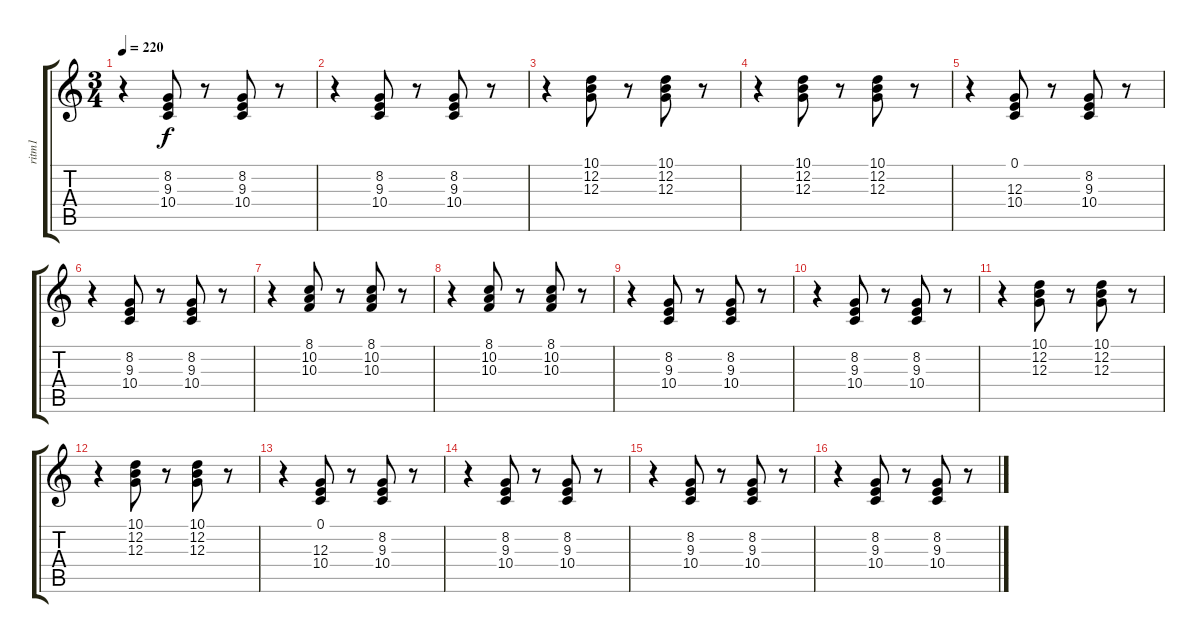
\track ("ritm1" "ritm1") {instrument reedorgan}
\staff {score tabs}
\tuning (E4 B3 G3 D3 A2 E2) {hide}
\ts (3 4)
\tempo 220
\clef g2
\ks c
r.4{dy f} (8.2 9.3 10.4).8 r.8 (8.2 9.3 10.4).8 r.8 |
r.4 (8.2 9.3 10.4).8 r.8 (8.2 9.3 10.4).8 r.8 |
r.4 (10.1 12.2 12.3).8 r.8 (10.1 12.2 12.3).8 r.8 |
r.4 (10.1 12.2 12.3).8 r.8 (10.1 12.2 12.3).8 r.8 |
r.4 (0.1 12.3 10.4).8 r.8 (8.2 9.3 10.4).8 r.8 |
r.4 (8.2 9.3 10.4).8 r.8 (8.2 9.3 10.4).8 r.8 |
r.4 (8.1 10.2 10.3).8{balance 16} r.8 (8.1 10.2 10.3).8 r.8 |
r.4 (8.1 10.2 10.3).8 r.8 (8.1 10.2 10.3).8 r.8 |
r.4 (8.2 9.3 10.4).8 r.8 (8.2 9.3 10.4).8 r.8 |
r.4 (8.2 9.3 10.4).8 r.8 (8.2 9.3 10.4).8 r.8 |
r.4 (10.1 12.2 12.3).8 r.8 (10.1 12.2 12.3).8 r.8 |
r.4 (10.1 12.2 12.3).8 r.8 (10.1 12.2 12.3).8 r.8 |
r.4 (0.1 12.3 10.4).8 r.8 (8.2 9.3 10.4).8 r.8 |
r.4 (8.2 9.3 10.4).8 r.8 (8.2 9.3 10.4).8 r.8 |
r.4 (8.2 9.3 10.4).8 r.8 (8.2 9.3 10.4).8 r.8 |
r.4 (8.2 9.3 10.4).8 r.8 (8.2 9.3 10.4).8 r.8
